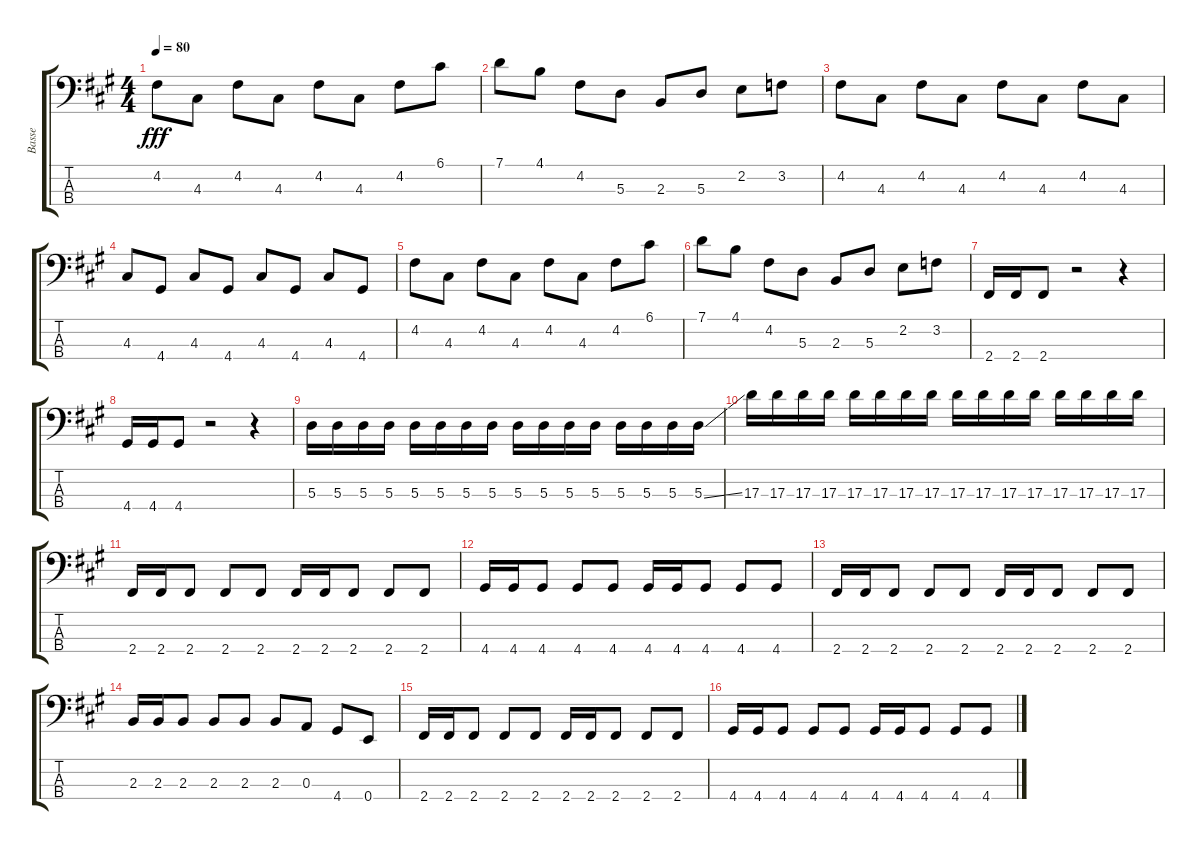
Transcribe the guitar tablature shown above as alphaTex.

\track ("Basse" "Basse") {instrument fretlessbass}
\staff {score tabs}
\tuning (G2 D2 A1 E1) {hide}
\ts (4 4)
\tempo 80
\clef f4
\ks a
4.2.8{dy fff} 4.3.8 4.2.8 4.3.8 4.2.8 4.3.8 4.2.8 6.1.8 |
7.1.8 4.1.8 4.2.8 5.3.8 2.3.8 5.3.8 2.2.8 3.2.8 |
4.2.8 4.3.8 4.2.8 4.3.8 4.2.8 4.3.8 4.2.8 4.3.8 |
4.3.8 4.4.8 4.3.8 4.4.8 4.3.8 4.4.8 4.3.8 4.4.8 |
4.2.8 4.3.8 4.2.8 4.3.8 4.2.8 4.3.8 4.2.8 6.1.8 |
7.1.8 4.1.8 4.2.8 5.3.8 2.3.8 5.3.8 2.2.8 3.2.8 |
2.4.16{instrument electricbassfinger} 2.4.16 2.4.8 r.2 r.4 |
4.4.16 4.4.16 4.4.8 r.2 r.4 |
5.3.16 5.3.16 5.3.16 5.3.16 5.3.16 5.3.16 5.3.16 5.3.16 5.3.16 5.3.16 5.3.16 5.3.16 5.3.16 5.3.16 5.3.16 5.3{ss}.16 |
17.3.16 17.3.16 17.3.16 17.3.16 17.3.16 17.3.16 17.3.16 17.3.16 17.3.16 17.3.16 17.3.16 17.3.16 17.3.16 17.3.16 17.3.16 17.3.16 |
2.4.16 2.4.16 2.4.8 2.4.8 2.4.8 2.4.16 2.4.16 2.4.8 2.4.8 2.4.8 |
4.4.16 4.4.16 4.4.8 4.4.8 4.4.8 4.4.16 4.4.16 4.4.8 4.4.8 4.4.8 |
2.4.16 2.4.16 2.4.8 2.4.8 2.4.8 2.4.16 2.4.16 2.4.8 2.4.8 2.4.8 |
2.3.16 2.3.16 2.3.8 2.3.8 2.3.8 2.3.8 0.3.8 4.4.8 0.4.8 |
2.4.16 2.4.16 2.4.8 2.4.8 2.4.8 2.4.16 2.4.16 2.4.8 2.4.8 2.4.8 |
4.4.16 4.4.16 4.4.8 4.4.8 4.4.8 4.4.16 4.4.16 4.4.8 4.4.8 4.4.8
